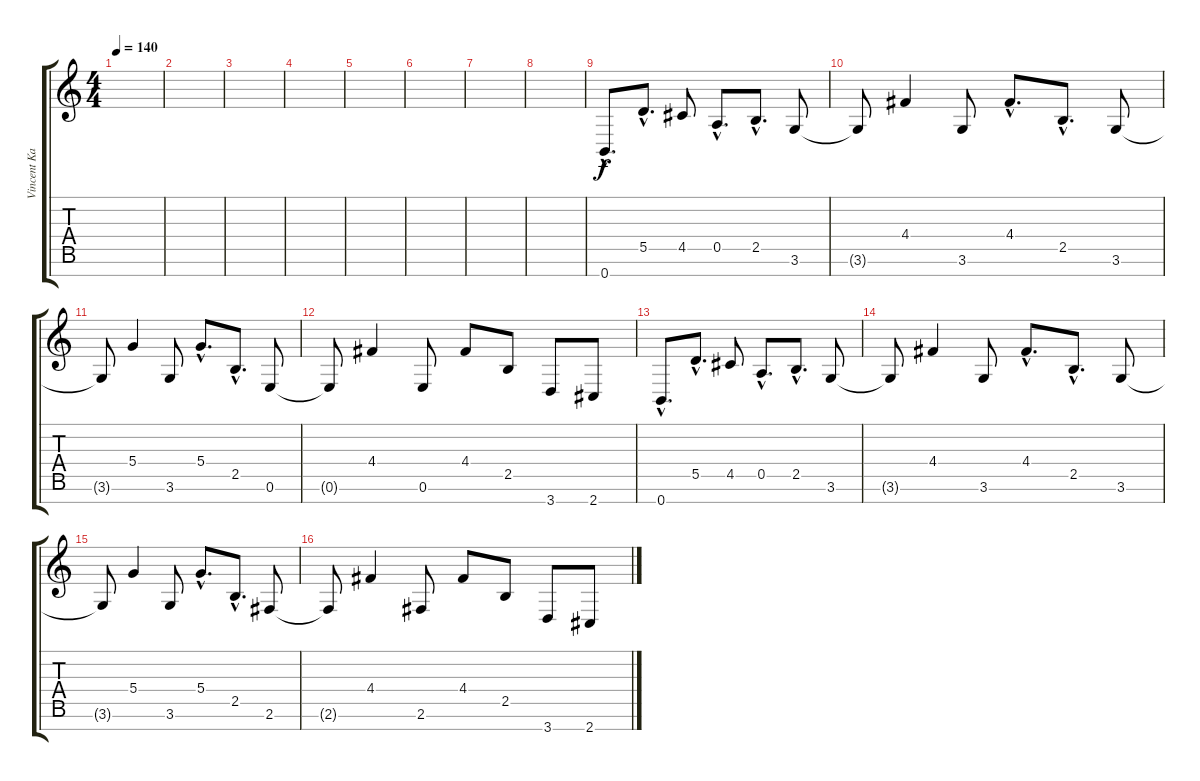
\track ("Vincent Kawanach (Guitar)" "Vincent Ka") {instrument electricguitarclean}
\staff {score tabs}
\tuning (E4 B3 G3 D3 A2 E2 B1) {hide}
\ts (4 4)
\tempo 140
\clef g2
\ks c
|
|
|
|
|
|
|
|
0.7{hac}.8{d} 5.5{hac}.8{d} 4.5.8 0.5{hac}.8{d} 2.5{hac}.8{d} 3.6.8 |
3.6{t}.8 4.4.4 3.6.8 4.4{hac}.8{d} 2.5{hac}.8{d} 3.6.8 |
3.6{t}.8 5.4.4 3.6.8 5.4{hac}.8{d} 2.5{hac}.8{d} 0.6.8 |
0.6{t}.8 4.4.4 0.6.8 4.4.8 2.5.8 3.7.8 2.7.8 |
0.7{hac}.8{d} 5.5{hac}.8{d} 4.5.8 0.5{hac}.8{d} 2.5{hac}.8{d} 3.6.8 |
3.6{t}.8 4.4.4 3.6.8 4.4{hac}.8{d} 2.5{hac}.8{d} 3.6.8 |
3.6{t}.8 5.4.4 3.6.8 5.4{hac}.8{d} 2.5{hac}.8{d} 2.6.8 |
2.6{t}.8 4.4.4 2.6.8 4.4.8 2.5.8 3.7.8 2.7.8
